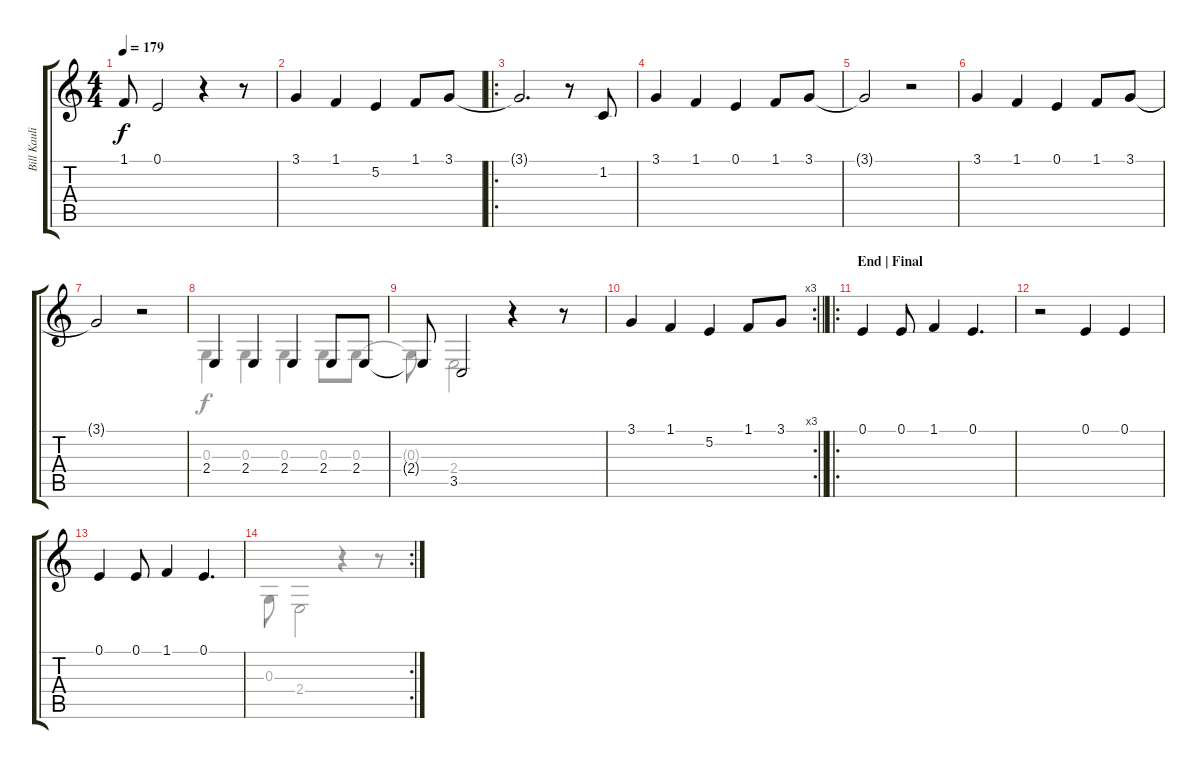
\track ("Bill Kaulitz" "Bill Kauli") {instrument electricgrandpiano}
\staff {score tabs}
\tuning (E4 B3 G3 D3 A2 E2) {hide}
\voice
\ts (4 4)
\tempo 179
\clef g2
\ks c
1.1{t}.8{dy f} 0.1.2 r.4 r.8 |
3.1.4 1.1.4 5.2.4 1.1.8 3.1.8 |
\ro
3.1{t}.2{d} r.8 1.2.8 |
3.1.4 1.1.4 0.1.4 1.1.8 3.1.8 |
3.1{t}.2 r.2 |
3.1.4 1.1.4 0.1.4 1.1.8 3.1.8 |
3.1{t}.2 r.2 |
2.4.4 2.4.4 2.4.4 2.4.8 2.4.8 |
2.4{t}.8 3.5.2 r.4 r.8 |
\rc 3
\barLineRight lightlight
3.1.4 1.1.4 5.2.4 1.1.8 3.1.8 |
\ro
\section ("" "End | Final")
0.1.4 0.1.8 1.1.4 0.1.4{d} |
r.2 0.1.4 0.1.4 |
0.1.4 0.1.8 1.1.4 0.1.4{d} |
\rc 2
\voice
\clef g2
\ottava regular
\simile none
\ks c
0.3{t}.8{dy f} 2.4.2 r.4 r.8 |
|
|
|
|
|
|
0.3.4 0.3.4 0.3.4 0.3.8 0.3.8 |
0.3{t}.8 2.4.2 r.4 r.8 |
\barLineRight lightlight
|
|
|
|
